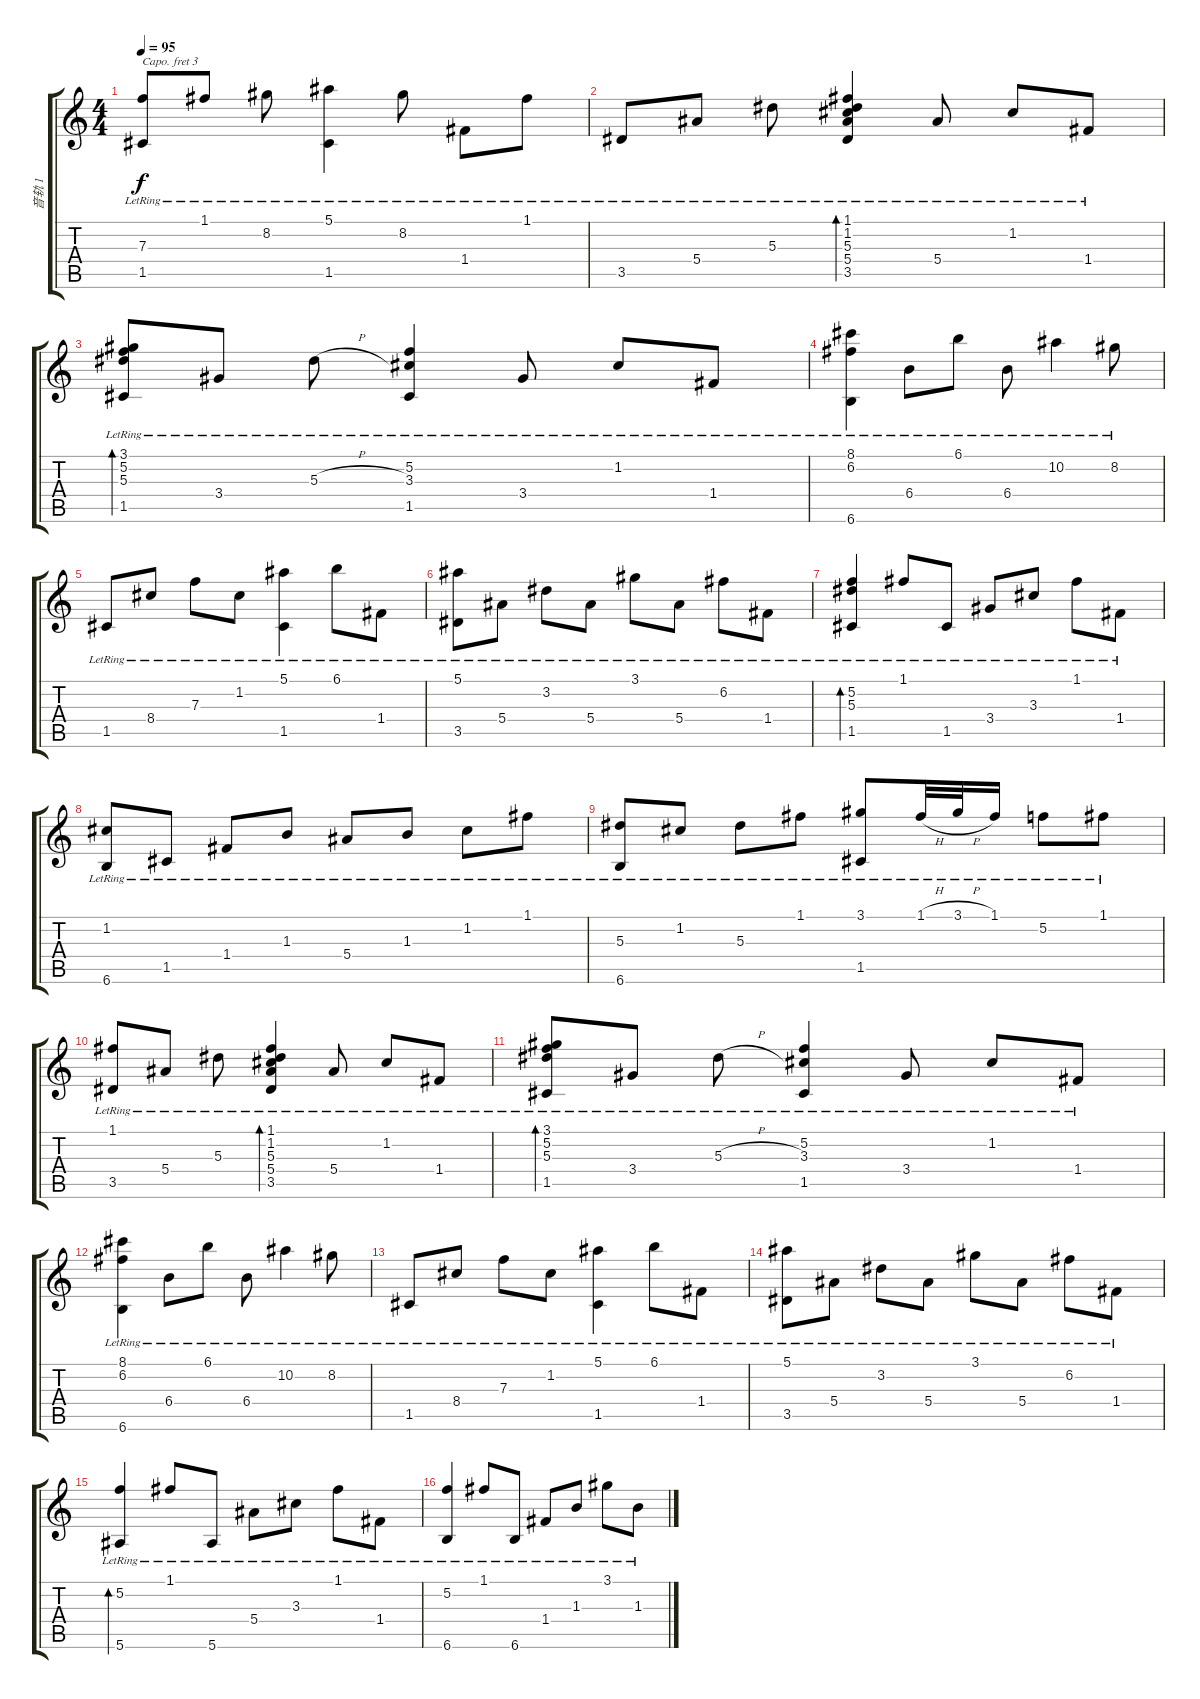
\track ("音轨 1" "音轨 1") {instrument acousticguitarsteel}
\staff {score tabs}
\capo 3
\tuning (D4 A3 G3 D3 A2 D2) {hide}
\ts (4 4)
\tempo 95
\clef g2
\ks c
(7.3{lr} 1.5{lr}).8{dy f} 1.1{lr}.8 8.2{lr}.8 (5.1{lr} 1.5{lr}).4 8.2{lr}.8 1.4{lr}.8 1.1{lr}.8 |
3.5{lr}.8 5.4{lr}.8 5.3{lr}.8 (1.1{lr} 1.2{lr} 5.3{lr} 5.4{lr} 3.5{lr}).4{bd 60} 5.4{lr}.8 1.2{lr}.8 1.4{lr}.8 |
(3.1{lr} 5.2{lr} 5.3{lr} 1.5{lr}).8{bd 480} 3.4{lr}.8 5.3{h lr}.8 (5.2{lr} 3.3{lr} 1.5{lr}).4 3.4{lr}.8 1.2{lr}.8 1.4{lr}.8 |
(8.1{lr} 6.2{lr} 6.6{lr}).4 6.4{lr}.8 6.1{lr}.8 6.4{lr}.8 10.2{lr}.4 8.2{lr}.8 |
1.5{lr}.8 8.4{lr}.8 7.3{lr}.8 1.2{lr}.8 (5.1{lr} 1.5{lr}).4 6.1{lr}.8 1.4{lr}.8 |
(5.1{lr} 3.5{lr}).8 5.4{lr}.8 3.2{lr}.8 5.4{lr}.8 3.1{lr}.8 5.4{lr}.8 6.2{lr}.8 1.4{lr}.8 |
(5.2{lr} 5.3{lr} 1.5{lr}).4{bd 480} 1.1{lr}.8 1.5{lr}.8 3.4{lr}.8 3.3{lr}.8 1.1{lr}.8 1.4{lr}.8 |
(1.2{lr} 6.6{lr}).8 1.5{lr}.8 1.4{lr}.8 1.3{lr}.8 5.4{lr}.8 1.3{lr}.8 1.2{lr}.8 1.1{lr}.8 |
(5.3{lr} 6.6{lr}).8 1.2{lr}.8 5.3{lr}.8 1.1{lr}.8 (3.1{lr} 1.5{lr}).8 1.1{h lr}.32 3.1{h lr}.32 1.1{lr}.16 5.2{lr}.8 1.1{lr}.8 |
(1.1{lr} 3.5{lr}).8{txt " "} 5.4{lr}.8 5.3{lr}.8 (1.1{lr} 1.2{lr} 5.3{lr} 5.4{lr} 3.5{lr}).4{bd 480} 5.4{lr}.8 1.2{lr}.8 1.4{lr}.8 |
(3.1{lr} 5.2{lr} 5.3{lr} 1.5{lr}).8{bd 480} 3.4{lr}.8 5.3{h lr}.8 (5.2{lr} 3.3{lr} 1.5{lr}).4 3.4{lr}.8 1.2{lr}.8 1.4{lr}.8 |
(8.1{lr} 6.2{lr} 6.6{lr}).4 6.4{lr}.8 6.1{lr}.8 6.4{lr}.8 10.2{lr}.4 8.2{lr}.8 |
1.5{lr}.8 8.4{lr}.8 7.3{lr}.8 1.2{lr}.8 (5.1{lr} 1.5{lr}).4 6.1{lr}.8 1.4{lr}.8 |
(5.1{lr} 3.5{lr}).8 5.4{lr}.8 3.2{lr}.8 5.4{lr}.8 3.1{lr}.8 5.4{lr}.8 6.2{lr}.8 1.4{lr}.8 |
(5.2{lr} 5.6{lr}).4{bd 480} 1.1{lr}.8 5.6{lr}.8 5.4{lr}.8 3.3{lr}.8 1.1{lr}.8 1.4{lr}.8 |
(5.2{lr} 6.6{lr}).4 1.1{lr}.8 6.6{lr}.8 1.4{lr}.8 1.3{lr}.8 3.1{lr}.8 1.3{lr}.8
